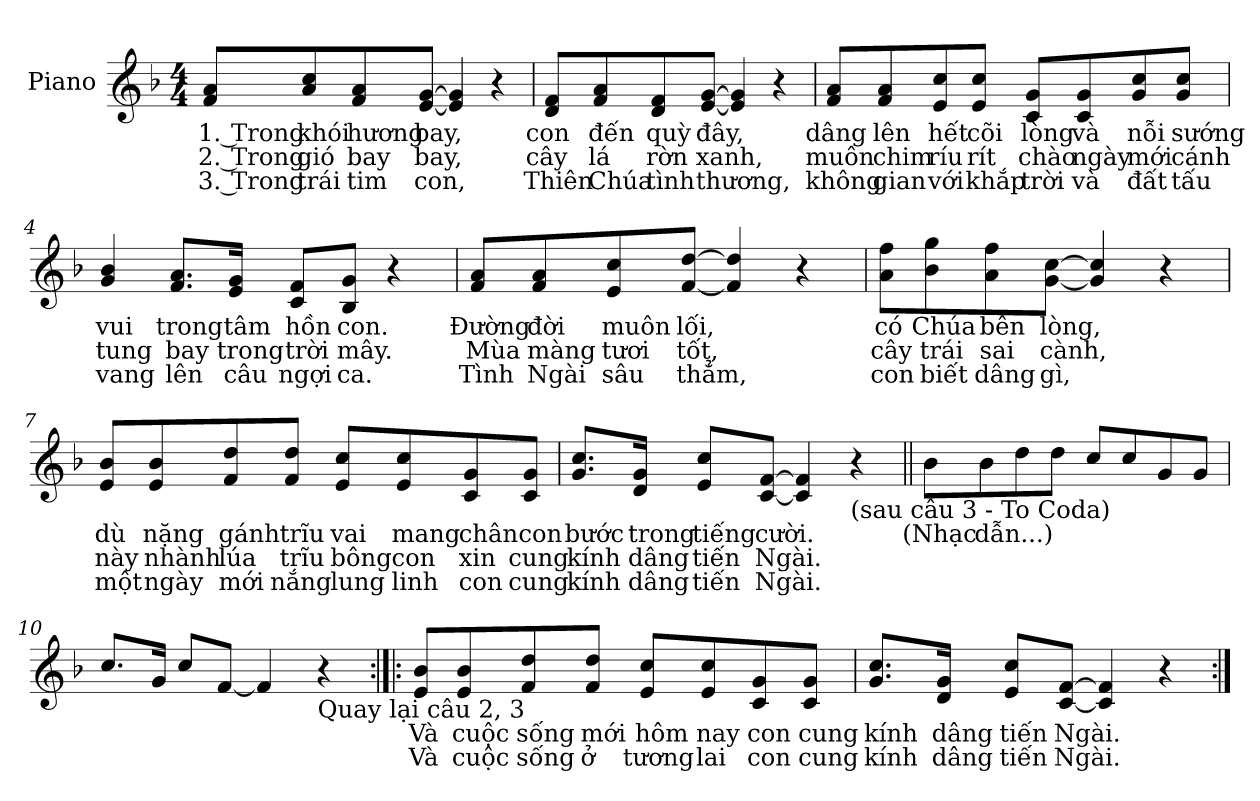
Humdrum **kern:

**kern	**text	**text	**text
*part1	*part1	*part1	*part1
*staff1	*staff1	*staff1	*staff1
*I"Piano	*	*	*
*I'Pno.	*	*	*
*clefG2	*	*	*
*k[b-]	*	*	*
*M4/4	*	*	*
=1	=1	=1	=1
8f/ 8a/L	1. Trong	2. Trong	3. Trong
8a/ 8cc/	khói	gió	trái
8f/ 8a/	hương	bay	tim
[8e/ [8g/J	bay,	bay,	con,
4e/] 4g/]	.	.	.
4r	.	.	.
=2	=2	=2	=2
8d/ 8f/L	con	cây	Thiên
8f/ 8a/	đến	lá	Chúa
8d/ 8f/	quỳ	rờn	tình
[8e/ [8g/J	đây,	xanh,	thương,
4e/] 4g/]	.	.	.
4r	.	.	.
!!LO:LB:g=z
=3	=3	=3	=3
8f/ 8a/L	dâng	muôn	không
8f/ 8a/	lên	chim	gian
8e/ 8cc/	hết	ríu	với
8e/ 8cc/J	cõi	rít	khắp
8c/ 8g/L	lòng	chào	trời
8c/ 8g/	và	ngày	và
8g/ 8cc/	nỗi	mới	đất
8g/ 8cc/J	sướng	cánh	tấu
=4	=4	=4	=4
4g/ 4b-/	vui	tung	vang
8.f/ 8.a/L	trong	bay	lên
16e/ 16g/Jk	tâm	trong	câu
8c/ 8f/L	hồn	trời	ngợi
8B-/ 8g/J	con.	mây.	ca.
4r	.	.	.
!!LO:LB:g=z
=5	=5	=5	=5
8f/ 8a/L	Đường	Mùa	Tình
8f/ 8a/	đời	màng	Ngài
8e/ 8cc/	muôn	tươi	sâu
[8f/ [8dd/J	lối,	tốt,	thẳm,
4f/] 4dd/]	.	.	.
4r	.	.	.
=6	=6	=6	=6
8a\ 8ff\L	có	cây	con
8b-\ 8gg\	Chúa	trái	biết
8a\ 8ff\	bên	sai	dâng
[8g\ [8cc\J	lòng,	cành,	gì,
4g/] 4cc/]	.	.	.
4r	.	.	.
!!LO:LB:g=z
=7	=7	=7	=7
8e/ 8b-/L	dù	này	một
8e/ 8b-/	nặng	nhành	ngày
8f/ 8dd/	gánh	lúa	mới
8f/ 8dd/J	trĩu	trĩu	nắng
8e/ 8cc/L	vai	bông	lung
8e/ 8cc/	mang	con	linh
8c/ 8g/	chân	xin	con
8c/ 8g/J	con	cung	cung
=8	=8	=8	=8
8.g/ 8.cc/L	bước	kính	kính
16d/ 16g/Jk	trong	dâng	dâng
8e/ 8cc/L	tiếng	tiến	tiến
[8c/ [8f/J	cười.	Ngài.	Ngài.
4c/] 4f/]	.	.	.
!LO:TX:b:t=(sau câu 3 - To Coda)	!	!	!
4r	.	.	.
!!LO:LB:g=z
=9||	=9||	=9||	=9||
8b-\L	(Nhạc	.	.
8b-\	dẫn...)	.	.
8dd\	.	.	.
8dd\J	.	.	.
8cc/L	.	.	.
8cc/	.	.	.
8g/	.	.	.
8g/J	.	.	.
=10	=10	=10	=10
8.cc/L	.	.	.
16g/Jk	.	.	.
8cc/L	.	.	.
[8f/J	.	.	.
4f/]	.	.	.
!LO:TX:b:t=Quay lại câu 2, 3	!	!	!
4r	.	.	.
!!LO:LB:g=z
=11:|!|:	=11:|!|:	=11:|!|:	=11:|!|:
8e/ 8b-/L	Và	Và	.
8e/ 8b-/	cuộc	cuộc	.
8f/ 8dd/	sống	sống	.
8f/ 8dd/J	mới	ở	.
8e/ 8cc/L	hôm	tương	.
8e/ 8cc/	nay	lai	.
8c/ 8g/	con	con	.
8c/ 8g/J	cung	cung	.
=12	=12	=12	=12
8.g/ 8.cc/L	kính	kính	.
16d/ 16g/Jk	dâng	dâng	.
8e/ 8cc/L	tiến	tiến	.
[8c/ [8f/J	Ngài.	Ngài.	.
4c/] 4f/]	.	.	.
4r	.	.	.
=:|!	=:|!	=:|!	=:|!
*-	*-	*-	*-
